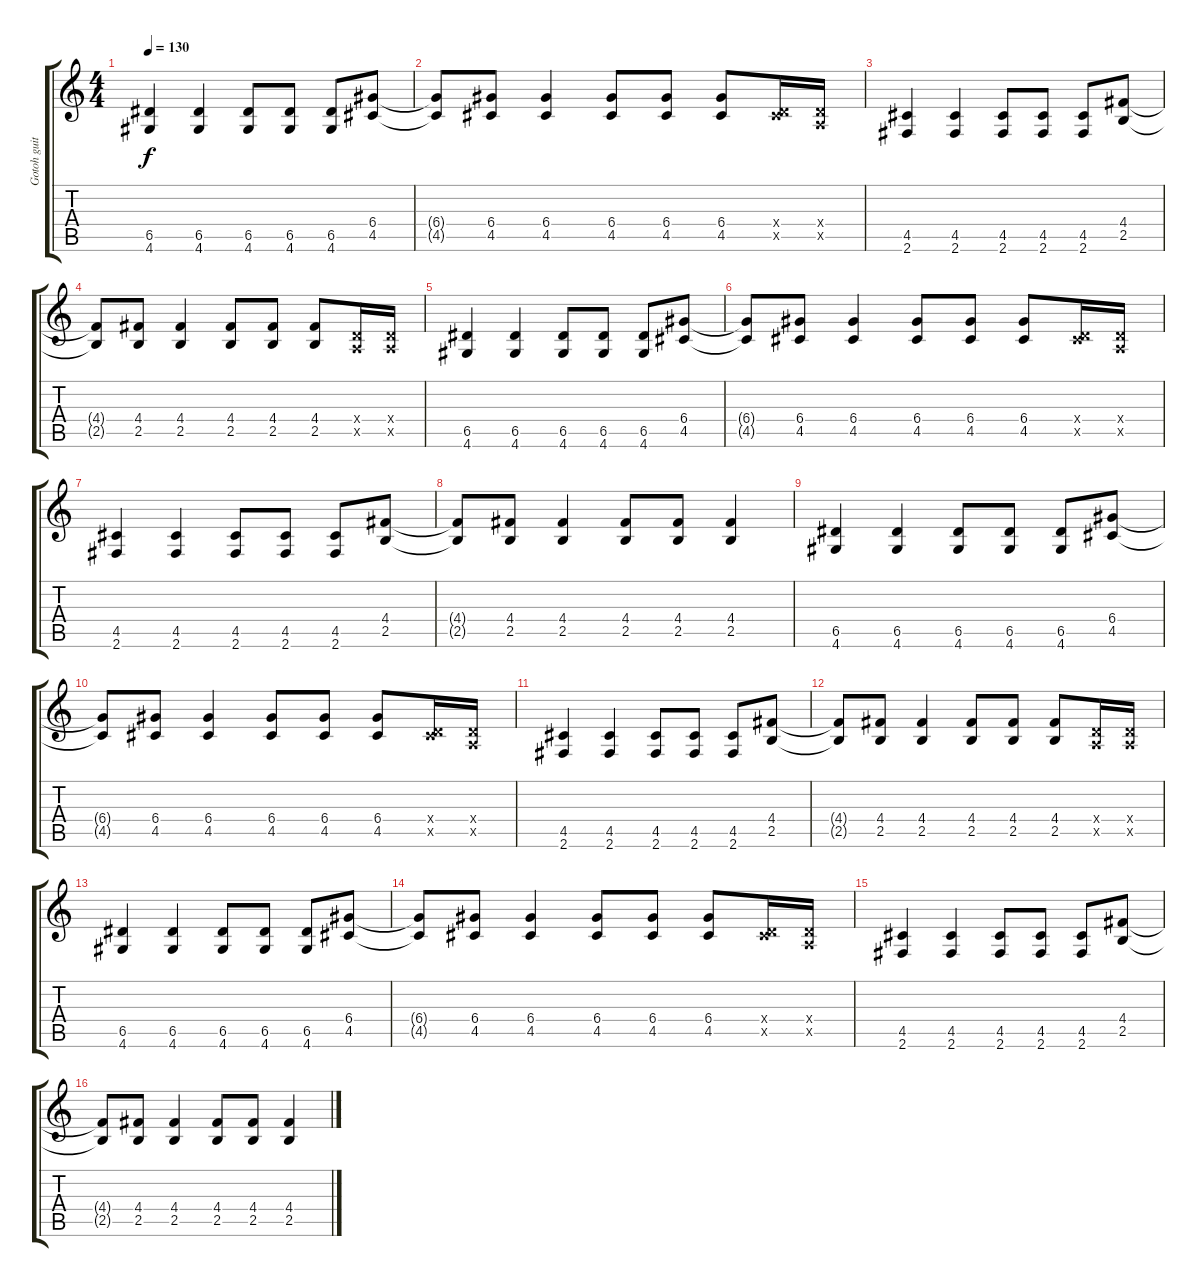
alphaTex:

\track ("Gotoh guitar" "Gotoh guit") {instrument distortionguitar}
\staff {score tabs}
\tuning (E4 B3 G3 D3 A2 E2) {hide}
\ts (4 4)
\tempo 130
\clef g2
\ks c
(6.5 4.6).4{dy f} (6.5 4.6).4 (6.5 4.6).8 (6.5 4.6).8 (6.5 4.6).8 (6.4 4.5).8 |
(6.4{t} 4.5{t}).8 (6.4 4.5).8 (6.4 4.5).4 (6.4 4.5).8 (6.4 4.5).8 (6.4 4.5).8 (0.4{x} 4.5{x}).16 (0.4{x} 0.5{x}).16 |
(4.5 2.6).4 (4.5 2.6).4 (4.5 2.6).8 (4.5 2.6).8 (4.5 2.6).8 (4.4 2.5).8 |
(4.4{t} 2.5{t}).8 (4.4 2.5).8 (4.4 2.5).4 (4.4 2.5).8 (4.4 2.5).8 (4.4 2.5).8 (0.4{x} 0.5{x}).16 (0.4{x} 0.5{x}).16 |
(6.5 4.6).4 (6.5 4.6).4 (6.5 4.6).8 (6.5 4.6).8 (6.5 4.6).8 (6.4 4.5).8 |
(6.4{t} 4.5{t}).8 (6.4 4.5).8 (6.4 4.5).4 (6.4 4.5).8 (6.4 4.5).8 (6.4 4.5).8 (0.4{x} 4.5{x}).16 (0.4{x} 0.5{x}).16 |
(4.5 2.6).4 (4.5 2.6).4 (4.5 2.6).8 (4.5 2.6).8 (4.5 2.6).8 (4.4 2.5).8 |
(4.4{t} 2.5{t}).8 (4.4 2.5).8 (4.4 2.5).4 (4.4 2.5).8 (4.4 2.5).8 (4.4 2.5).4 |
(6.5 4.6).4 (6.5 4.6).4 (6.5 4.6).8 (6.5 4.6).8 (6.5 4.6).8 (6.4 4.5).8 |
(6.4{t} 4.5{t}).8 (6.4 4.5).8 (6.4 4.5).4 (6.4 4.5).8 (6.4 4.5).8 (6.4 4.5).8 (0.4{x} 4.5{x}).16 (0.4{x} 0.5{x}).16 |
(4.5 2.6).4 (4.5 2.6).4 (4.5 2.6).8 (4.5 2.6).8 (4.5 2.6).8 (4.4 2.5).8 |
(4.4{t} 2.5{t}).8 (4.4 2.5).8 (4.4 2.5).4 (4.4 2.5).8 (4.4 2.5).8 (4.4 2.5).8 (0.4{x} 0.5{x}).16 (0.4{x} 0.5{x}).16 |
(6.5 4.6).4 (6.5 4.6).4 (6.5 4.6).8 (6.5 4.6).8 (6.5 4.6).8 (6.4 4.5).8 |
(6.4{t} 4.5{t}).8 (6.4 4.5).8 (6.4 4.5).4 (6.4 4.5).8 (6.4 4.5).8 (6.4 4.5).8 (0.4{x} 4.5{x}).16 (0.4{x} 0.5{x}).16 |
(4.5 2.6).4 (4.5 2.6).4 (4.5 2.6).8 (4.5 2.6).8 (4.5 2.6).8 (4.4 2.5).8 |
(4.4{t} 2.5{t}).8 (4.4 2.5).8 (4.4 2.5).4 (4.4 2.5).8 (4.4 2.5).8 (4.4 2.5).4
